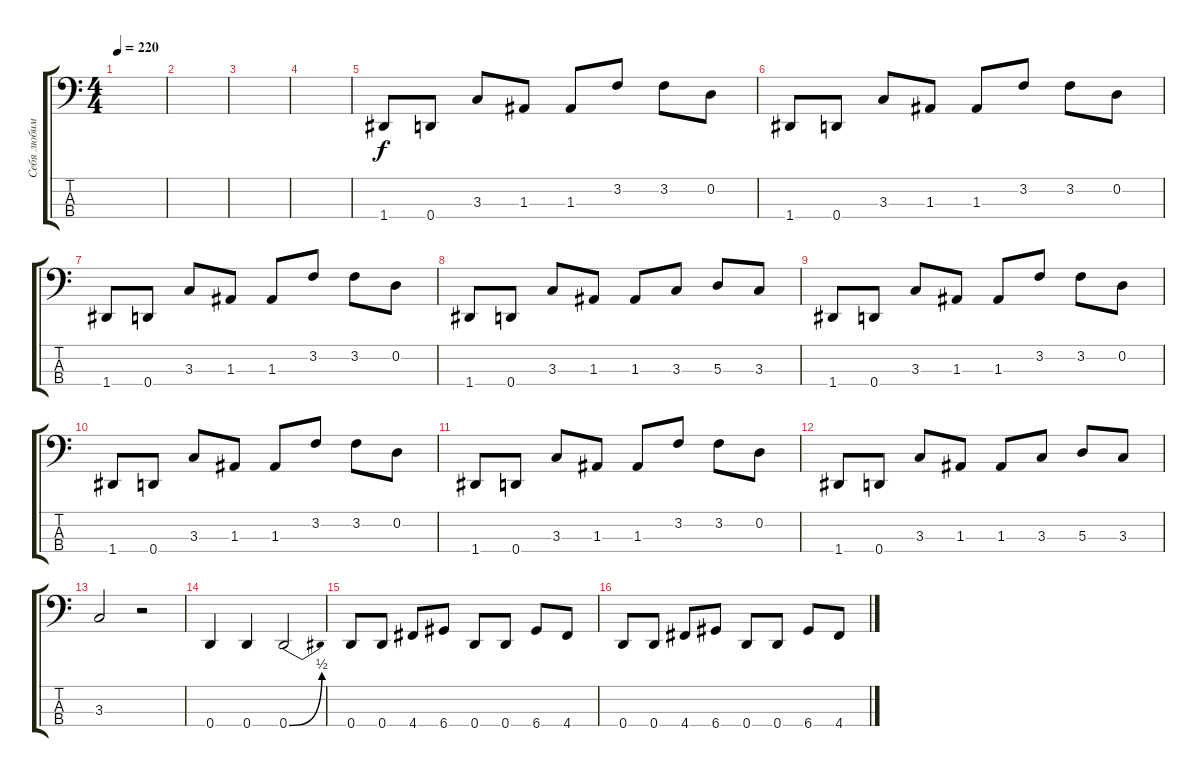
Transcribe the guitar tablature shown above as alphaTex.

\track ("Себя любимый" "Себя любим") {instrument electricbassfinger}
\staff {score tabs}
\tuning (G2 D2 A1 D1) {hide}
\ts (4 4)
\tempo 220
\clef f4
\ks c
|
|
|
|
1.4.8 0.4.8 3.3.8 1.3.8 1.3.8 3.2.8 3.2.8 0.2.8 |
1.4.8 0.4.8 3.3.8 1.3.8 1.3.8 3.2.8 3.2.8 0.2.8 |
1.4.8 0.4.8 3.3.8 1.3.8 1.3.8 3.2.8 3.2.8 0.2.8 |
1.4.8 0.4.8 3.3.8 1.3.8 1.3.8 3.3.8 5.3.8 3.3.8 |
1.4.8 0.4.8 3.3.8 1.3.8 1.3.8 3.2.8 3.2.8 0.2.8 |
1.4.8 0.4.8 3.3.8 1.3.8 1.3.8 3.2.8 3.2.8 0.2.8 |
1.4.8 0.4.8 3.3.8 1.3.8 1.3.8 3.2.8 3.2.8 0.2.8 |
1.4.8 0.4.8 3.3.8 1.3.8 1.3.8 3.3.8 5.3.8 3.3.8 |
3.3.2 r.2 |
0.4.4 0.4.4 0.4{be (bend 0 0 60 2)}.2 |
0.4.8 0.4.8 4.4.8 6.4.8 0.4.8 0.4.8 6.4.8 4.4.8 |
0.4.8 0.4.8 4.4.8 6.4.8 0.4.8 0.4.8 6.4.8 4.4.8
